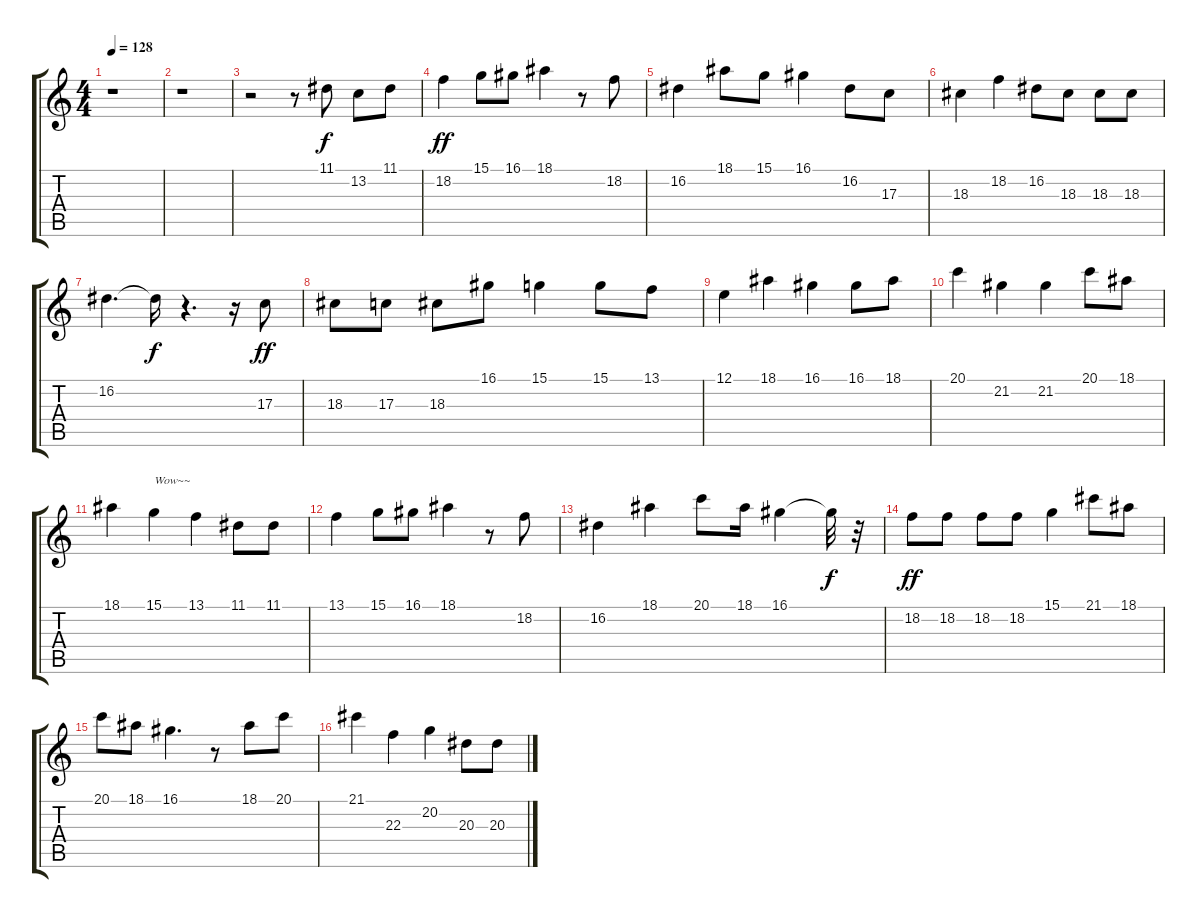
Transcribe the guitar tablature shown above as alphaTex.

\track "" {instrument flute}
\staff {score tabs}
\tuning (E4 B3 G3 D3 A2 E2) {hide}
\ts (4 4)
\tempo 128
\clef g2
\ks c
r.1{dy f} |
r.1 |
r.2 r.8 11.1.8{txt ""} 13.2.8 11.1.8{txt ""} |
18.2.4{txt "" dy ff} 15.1.8{txt ""} 16.1.8{txt ""} 18.1.4{txt ""} r.8 18.2.8{txt ""} |
16.2.4 18.1.8{txt ""} 15.1.8{txt ""} 16.1.4{txt ""} 16.2.8{txt ""} 17.3.8{txt ""} |
18.3.4{txt ""} 18.2.4{txt ""} 16.2.8{txt ""} 18.3.8 18.3.8 18.3.8 |
16.2.4{d txt ""} 16.2{t}.16{dy f} r.4{d} r.16 17.3.8{txt "" dy ff} |
18.3.8{txt ""} 17.3.8 18.3.8 16.1.8{txt ""} 15.1.4{txt ""} 15.1.8{txt ""} 13.1.8{txt ""} |
12.1.4{txt ""} 18.1.4{txt ""} 16.1.4{txt ""} 16.1.8{txt ""} 18.1.8{txt ""} |
20.1.4{txt ""} 21.2.4{txt ""} 21.2.4{txt ""} 20.1.8{txt ""} 18.1.8{txt ""} |
18.1.4 15.1.4{txt "Wow~~"} 13.1.4 11.1.8 11.1.8{txt ""} |
13.1.4{txt ""} 15.1.8{txt ""} 16.1.8{txt ""} 18.1.4{txt ""} r.8 18.2.8{txt ""} |
16.2.4{txt ""} 18.1.4{txt ""} 20.1.8{txt ""} 18.1.16 16.1.4 16.1{t}.32{dy f} r.32 |
18.2.8{txt "" dy ff} 18.2.8{txt ""} 18.2.8{txt ""} 18.2.8{txt ""} 15.1.4{txt ""} 21.1.8{txt ""} 18.1.8 |
20.1.8{txt ""} 18.1.8 16.1.4{d} r.8 18.1.8{txt ""} 20.1.8{txt ""} |
21.1.4{txt ""} 22.3.4{txt ""} 20.2.4{txt ""} 20.3.8{txt ""} 20.3.8{txt ""}
